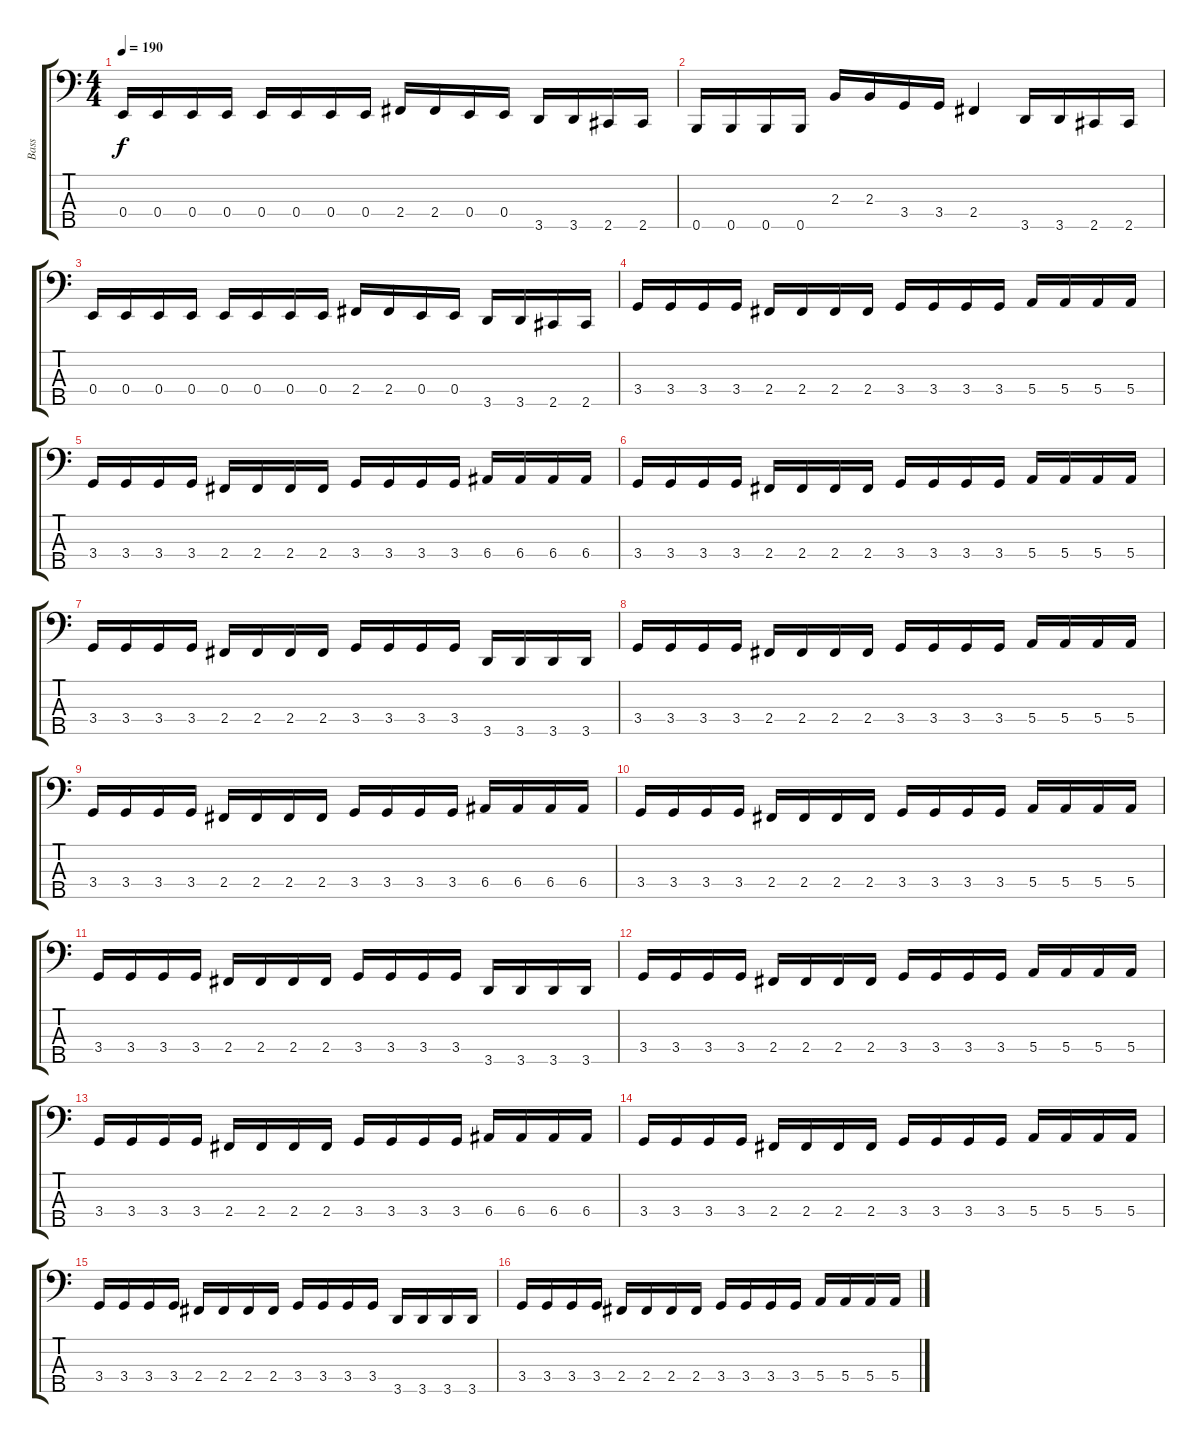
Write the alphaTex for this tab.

\track ("Bass" "Bass") {instrument electricbassfinger}
\staff {score tabs}
\tuning (G2 D2 A1 E1 B0) {hide}
\ts (4 4)
\tempo 190
\clef f4
\ks c
0.4.16{dy f} 0.4.16 0.4.16 0.4.16 0.4.16 0.4.16 0.4.16 0.4.16 2.4.16 2.4.16 0.4.16 0.4.16 3.5.16 3.5.16 2.5.16 2.5.16 |
0.5.16 0.5.16 0.5.16 0.5.16 2.3.16 2.3.16 3.4.16 3.4.16 2.4.4 3.5.16 3.5.16 2.5.16 2.5.16 |
0.4.16 0.4.16 0.4.16 0.4.16 0.4.16 0.4.16 0.4.16 0.4.16 2.4.16 2.4.16 0.4.16 0.4.16 3.5.16 3.5.16 2.5.16 2.5.16 |
3.4.16 3.4.16 3.4.16 3.4.16 2.4.16 2.4.16 2.4.16 2.4.16 3.4.16 3.4.16 3.4.16 3.4.16 5.4.16 5.4.16 5.4.16 5.4.16 |
3.4.16 3.4.16 3.4.16 3.4.16 2.4.16 2.4.16 2.4.16 2.4.16 3.4.16 3.4.16 3.4.16 3.4.16 6.4.16 6.4.16 6.4.16 6.4.16 |
3.4.16 3.4.16 3.4.16 3.4.16 2.4.16 2.4.16 2.4.16 2.4.16 3.4.16 3.4.16 3.4.16 3.4.16 5.4.16 5.4.16 5.4.16 5.4.16 |
3.4.16 3.4.16 3.4.16 3.4.16 2.4.16 2.4.16 2.4.16 2.4.16 3.4.16 3.4.16 3.4.16 3.4.16 3.5.16 3.5.16 3.5.16 3.5.16 |
3.4.16 3.4.16 3.4.16 3.4.16 2.4.16 2.4.16 2.4.16 2.4.16 3.4.16 3.4.16 3.4.16 3.4.16 5.4.16 5.4.16 5.4.16 5.4.16 |
3.4.16 3.4.16 3.4.16 3.4.16 2.4.16 2.4.16 2.4.16 2.4.16 3.4.16 3.4.16 3.4.16 3.4.16 6.4.16 6.4.16 6.4.16 6.4.16 |
3.4.16 3.4.16 3.4.16 3.4.16 2.4.16 2.4.16 2.4.16 2.4.16 3.4.16 3.4.16 3.4.16 3.4.16 5.4.16 5.4.16 5.4.16 5.4.16 |
3.4.16 3.4.16 3.4.16 3.4.16 2.4.16 2.4.16 2.4.16 2.4.16 3.4.16 3.4.16 3.4.16 3.4.16 3.5.16 3.5.16 3.5.16 3.5.16 |
3.4.16 3.4.16 3.4.16 3.4.16 2.4.16 2.4.16 2.4.16 2.4.16 3.4.16 3.4.16 3.4.16 3.4.16 5.4.16 5.4.16 5.4.16 5.4.16 |
3.4.16 3.4.16 3.4.16 3.4.16 2.4.16 2.4.16 2.4.16 2.4.16 3.4.16 3.4.16 3.4.16 3.4.16 6.4.16 6.4.16 6.4.16 6.4.16 |
3.4.16 3.4.16 3.4.16 3.4.16 2.4.16 2.4.16 2.4.16 2.4.16 3.4.16 3.4.16 3.4.16 3.4.16 5.4.16 5.4.16 5.4.16 5.4.16 |
3.4.16 3.4.16 3.4.16 3.4.16 2.4.16 2.4.16 2.4.16 2.4.16 3.4.16 3.4.16 3.4.16 3.4.16 3.5.16 3.5.16 3.5.16 3.5.16 |
3.4.16 3.4.16 3.4.16 3.4.16 2.4.16 2.4.16 2.4.16 2.4.16 3.4.16 3.4.16 3.4.16 3.4.16 5.4.16 5.4.16 5.4.16 5.4.16
